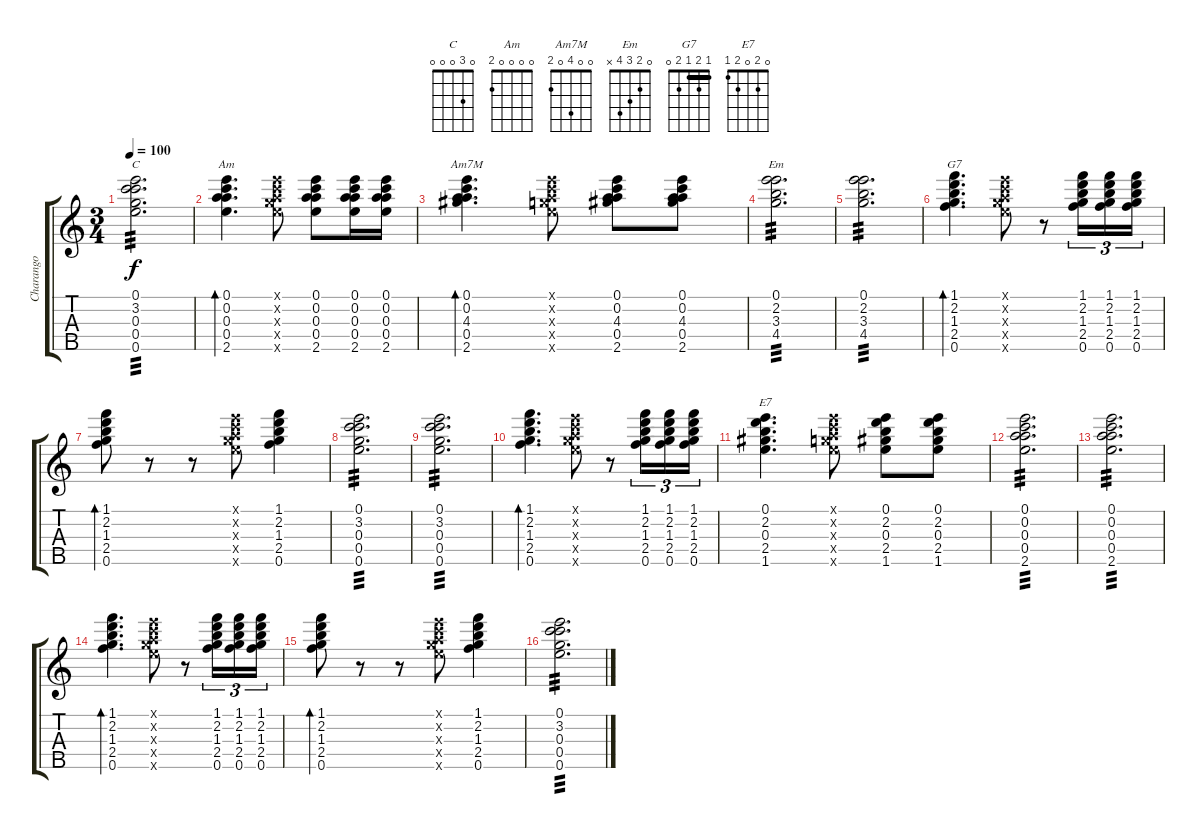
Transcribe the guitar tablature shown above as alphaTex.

\track ("Charango" "Charango") {instrument acousticguitarnylon}
\staff {score tabs}
\tuning (E5 A4 E4 C5 G4) {hide}
\chord ("C" 0 3 0 0 0)
\chord ("Am" 0 0 0 0 2)
\chord ("Am7M" 0 0 4 0 2)
\chord ("Em" 0 2 3 4 x)
\chord ("G7" 1 2 1 2 0) {barre 1}
\chord ("E7" 0 2 0 2 1)
\ts (3 4)
\tempo 100
\clef g2
\ks c
(0.1 3.2 0.3 0.4 0.5).2{d ch "C" tp 3 dy f} |
(0.1 0.2 0.3 0.4 2.5).4{d bd 30 ch "Am"} (0.1{x} 0.2{x} 0.3{x} 0.4{x} 0.5{x}).8 (0.1 0.2 0.3 0.4 2.5).8 (0.1 0.2 0.3 0.4 2.5).16 (0.1 0.2 0.3 0.4 2.5).16 |
(0.1 0.2 4.3 0.4 2.5).4{d bd 30 ch "Am7M"} (0.1{x} 0.2{x} 0.3{x} 0.4{x} 0.5{x}).8 (0.1 0.2 4.3 0.4 2.5).8 (0.1 0.2 4.3 0.4 2.5).8 |
(0.1 2.2 3.3 4.4).2{d ch "Em" tp 3} |
(0.1 2.2 3.3 4.4).2{d tp 3} |
(1.1 2.2 1.3 2.4 0.5).4{d bd 30 ch "G7"} (0.1{x} 0.2{x} 0.3{x} 0.4{x} 0.5{x}).8 r.8 (1.1 2.2 1.3 2.4 0.5).16{tu (3 2)} (1.1 2.2 1.3 2.4 0.5).16{tu (3 2)} (1.1 2.2 1.3 2.4 0.5).16{tu (3 2)} |
(1.1 2.2 1.3 2.4 0.5).8{bd 30} r.8 r.8 (0.1{x} 0.2{x} 0.3{x} 0.4{x} 0.5{x}).8 (1.1 2.2 1.3 2.4 0.5).4 |
(0.1 3.2 0.3 0.4 0.5).2{d tp 3} |
(0.1 3.2 0.3 0.4 0.5).2{d tp 3} |
(1.1 2.2 1.3 2.4 0.5).4{d bd 30} (0.1{x} 0.2{x} 0.3{x} 0.4{x} 0.5{x}).8 r.8 (1.1 2.2 1.3 2.4 0.5).16{tu (3 2)} (1.1 2.2 1.3 2.4 0.5).16{tu (3 2)} (1.1 2.2 1.3 2.4 0.5).16{tu (3 2)} |
(0.1 2.2 0.3 2.4 1.5).4{d ch "E7"} (0.1{x} 0.2{x} 0.3{x} 0.4{x} 0.5{x}).8 (0.1 2.2 0.3 2.4 1.5).8 (0.1 2.2 0.3 2.4 1.5).8 |
(0.1 0.2 0.3 0.4 2.5).2{d tp 3} |
(0.1 0.2 0.3 0.4 2.5).2{d tp 3} |
(1.1 2.2 1.3 2.4 0.5).4{d bd 30} (0.1{x} 0.2{x} 0.3{x} 0.4{x} 0.5{x}).8 r.8 (1.1 2.2 1.3 2.4 0.5).16{tu (3 2)} (1.1 2.2 1.3 2.4 0.5).16{tu (3 2)} (1.1 2.2 1.3 2.4 0.5).16{tu (3 2)} |
(1.1 2.2 1.3 2.4 0.5).8{bd 30} r.8 r.8 (0.1{x} 0.2{x} 0.3{x} 0.4{x} 0.5{x}).8 (1.1 2.2 1.3 2.4 0.5).4 |
(0.1 3.2 0.3 0.4 0.5).2{d tp 3}
